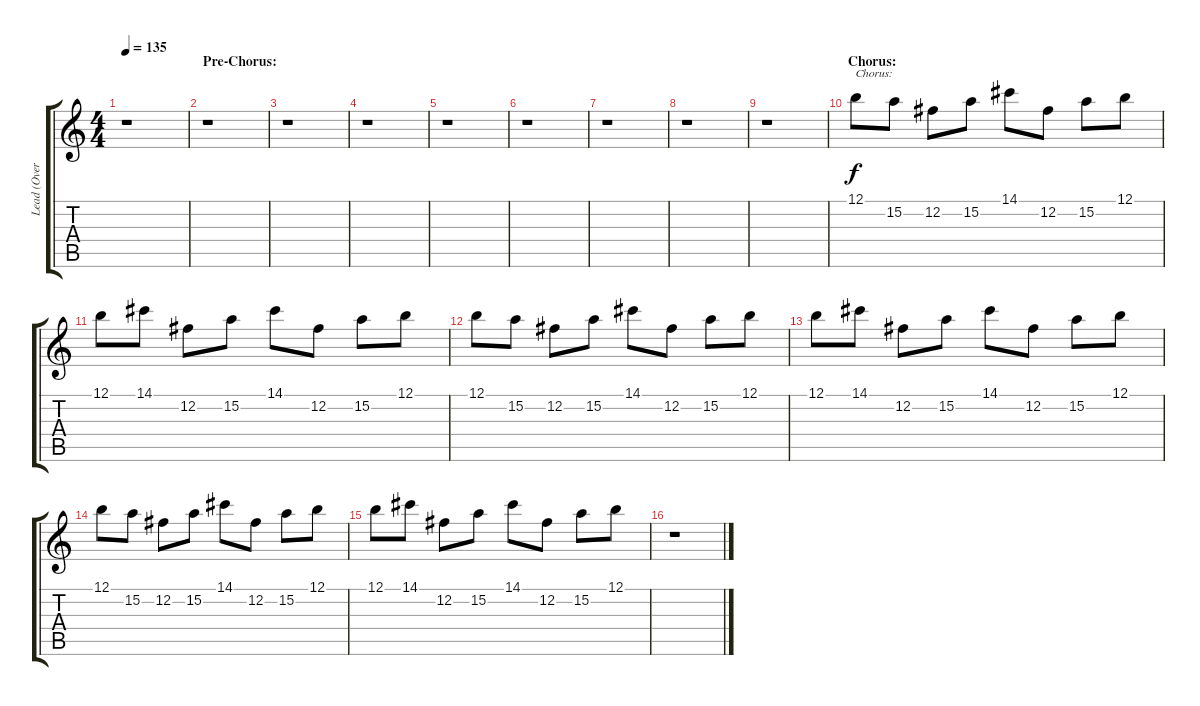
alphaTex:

\track ("Lead (Overdub)" "Lead (Over") {instrument overdrivenguitar}
\staff {score tabs}
\tuning (B3 Gb3 D3 A2 E2 B1) {hide}
\ts (4 4)
\tempo 135
\clef g2
\ks c
r.1{dy f} |
\section ("" "Pre-Chorus:")
r.1 |
r.1 |
r.1 |
r.1 |
r.1 |
r.1 |
r.1 |
r.1 |
\section ("" "Chorus:")
12.1.8{txt "Chorus:"} 15.2.8 12.2.8 15.2.8 14.1.8 12.2.8 15.2.8 12.1.8 |
12.1.8 14.1.8 12.2.8 15.2.8 14.1.8 12.2.8 15.2.8 12.1.8 |
12.1.8 15.2.8 12.2.8 15.2.8 14.1.8 12.2.8 15.2.8 12.1.8 |
12.1.8 14.1.8 12.2.8 15.2.8 14.1.8 12.2.8 15.2.8 12.1.8 |
12.1.8 15.2.8 12.2.8 15.2.8 14.1.8 12.2.8 15.2.8 12.1.8 |
12.1.8 14.1.8 12.2.8 15.2.8 14.1.8 12.2.8 15.2.8 12.1.8 |
r.1
